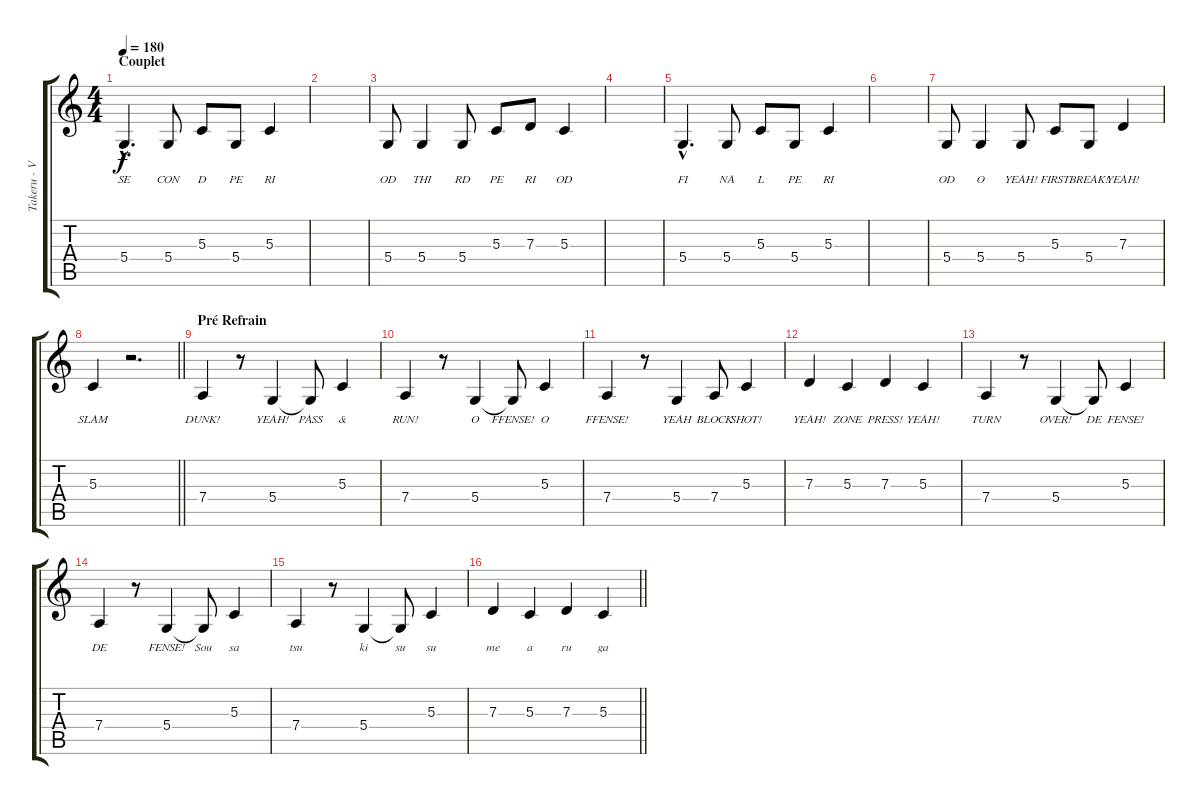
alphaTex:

\track ("Takeru - Vocals" "Takeru - V") {instrument clarinet}
\staff {score tabs}
\tuning (E4 B3 G3 D3 A2 D2) {hide}
\ts (4 4)
\section ("" "Couplet")
\tempo 180
\clef g2
\ks c
5.4{hac}.4{d lyrics (0 "SE") lyrics (1 "") lyrics (2 "") lyrics (3 "") lyrics (4 "") dy f} 5.4.8{lyrics (0 "CON") lyrics (1 "") lyrics (2 "") lyrics (3 "") lyrics (4 "")} 5.3.8{lyrics (0 "D") lyrics (1 "") lyrics (2 "") lyrics (3 "") lyrics (4 "")} 5.4.8{lyrics (0 "PE") lyrics (1 "") lyrics (2 "") lyrics (3 "") lyrics (4 "")} 5.3.4{lyrics (0 "RI") lyrics (1 "") lyrics (2 "") lyrics (3 "") lyrics (4 "")} |
|
5.4.8{lyrics (0 "OD") lyrics (1 "") lyrics (2 "") lyrics (3 "") lyrics (4 "")} 5.4.4{lyrics (0 "THI") lyrics (1 "") lyrics (2 "") lyrics (3 "") lyrics (4 "")} 5.4.8{lyrics (0 "RD") lyrics (1 "") lyrics (2 "") lyrics (3 "") lyrics (4 "")} 5.3.8{lyrics (0 "PE") lyrics (1 "") lyrics (2 "") lyrics (3 "") lyrics (4 "")} 7.3.8{lyrics (0 "RI") lyrics (1 "") lyrics (2 "") lyrics (3 "") lyrics (4 "")} 5.3.4{lyrics (0 "OD") lyrics (1 "") lyrics (2 "") lyrics (3 "") lyrics (4 "")} |
|
5.4{hac}.4{d lyrics (0 "FI") lyrics (1 "") lyrics (2 "") lyrics (3 "") lyrics (4 "")} 5.4.8{lyrics (0 "NA") lyrics (1 "") lyrics (2 "") lyrics (3 "") lyrics (4 "")} 5.3.8{lyrics (0 "L") lyrics (1 "") lyrics (2 "") lyrics (3 "") lyrics (4 "")} 5.4.8{lyrics (0 "PE") lyrics (1 "") lyrics (2 "") lyrics (3 "") lyrics (4 "")} 5.3.4{lyrics (0 "RI") lyrics (1 "") lyrics (2 "") lyrics (3 "") lyrics (4 "")} |
|
5.4.8{lyrics (0 "OD") lyrics (1 "") lyrics (2 "") lyrics (3 "") lyrics (4 "")} 5.4.4{lyrics (0 "O") lyrics (1 "") lyrics (2 "") lyrics (3 "") lyrics (4 "")} 5.4.8{lyrics (0 "YEAH!") lyrics (1 "") lyrics (2 "") lyrics (3 "") lyrics (4 "")} 5.3.8{lyrics (0 "FIRST") lyrics (1 "") lyrics (2 "") lyrics (3 "") lyrics (4 "")} 5.4.8{lyrics (0 "BREAK!") lyrics (1 "") lyrics (2 "") lyrics (3 "") lyrics (4 "")} 7.3.4{lyrics (0 "YEAH!") lyrics (1 "") lyrics (2 "") lyrics (3 "") lyrics (4 "")} |
\barLineRight lightlight
5.3.4{lyrics (0 "SLAM") lyrics (1 "") lyrics (2 "") lyrics (3 "") lyrics (4 "")} r.2{d} |
\section ("" "Pré Refrain")
7.4.4{lyrics (0 "DUNK!") lyrics (1 "") lyrics (2 "") lyrics (3 "") lyrics (4 "")} r.8 5.4.4{lyrics (0 "YEAH!") lyrics (1 "") lyrics (2 "") lyrics (3 "") lyrics (4 "")} 5.4{t}.8{lyrics (0 "PASS") lyrics (1 "") lyrics (2 "") lyrics (3 "") lyrics (4 "")} 5.3.4{lyrics (0 "&") lyrics (1 "") lyrics (2 "") lyrics (3 "") lyrics (4 "")} |
7.4.4{lyrics (0 "RUN!") lyrics (1 "") lyrics (2 "") lyrics (3 "") lyrics (4 "")} r.8 5.4.4{lyrics (0 "O") lyrics (1 "") lyrics (2 "") lyrics (3 "") lyrics (4 "")} 5.4{t}.8{lyrics (0 "FFENSE!") lyrics (1 "") lyrics (2 "") lyrics (3 "") lyrics (4 "")} 5.3.4{lyrics (0 "O") lyrics (1 "") lyrics (2 "") lyrics (3 "") lyrics (4 "")} |
7.4.4{lyrics (0 "FFENSE!") lyrics (1 "") lyrics (2 "") lyrics (3 "") lyrics (4 "")} r.8 5.4.4{lyrics (0 "YEAH") lyrics (1 "") lyrics (2 "") lyrics (3 "") lyrics (4 "")} 7.4.8{lyrics (0 "BLOCK") lyrics (1 "") lyrics (2 "") lyrics (3 "") lyrics (4 "")} 5.3.4{lyrics (0 "SHOT!") lyrics (1 "") lyrics (2 "") lyrics (3 "") lyrics (4 "")} |
7.3.4{lyrics (0 "YEAH!") lyrics (1 "") lyrics (2 "") lyrics (3 "") lyrics (4 "")} 5.3.4{lyrics (0 "ZONE") lyrics (1 "") lyrics (2 "") lyrics (3 "") lyrics (4 "")} 7.3.4{lyrics (0 "PRESS!") lyrics (1 "") lyrics (2 "") lyrics (3 "") lyrics (4 "")} 5.3.4{lyrics (0 "YEAH!") lyrics (1 "") lyrics (2 "") lyrics (3 "") lyrics (4 "")} |
7.4.4{lyrics (0 "TURN") lyrics (1 "") lyrics (2 "") lyrics (3 "") lyrics (4 "")} r.8 5.4.4{lyrics (0 "OVER!") lyrics (1 "") lyrics (2 "") lyrics (3 "") lyrics (4 "")} 5.4{t}.8{lyrics (0 "DE") lyrics (1 "") lyrics (2 "") lyrics (3 "") lyrics (4 "")} 5.3.4{lyrics (0 "FENSE!") lyrics (1 "") lyrics (2 "") lyrics (3 "") lyrics (4 "")} |
7.4.4{lyrics (0 "DE") lyrics (1 "") lyrics (2 "") lyrics (3 "") lyrics (4 "")} r.8 5.4.4{lyrics (0 "FENSE!") lyrics (1 "") lyrics (2 "") lyrics (3 "") lyrics (4 "")} 5.4{t}.8{lyrics (0 "Sou") lyrics (1 "") lyrics (2 "") lyrics (3 "") lyrics (4 "")} 5.3.4{lyrics (0 "sa") lyrics (1 "") lyrics (2 "") lyrics (3 "") lyrics (4 "")} |
7.4.4{lyrics (0 "tsu") lyrics (1 "") lyrics (2 "") lyrics (3 "") lyrics (4 "")} r.8 5.4.4{lyrics (0 "ki") lyrics (1 "") lyrics (2 "") lyrics (3 "") lyrics (4 "")} 5.4{t}.8{lyrics (0 "su") lyrics (1 "") lyrics (2 "") lyrics (3 "") lyrics (4 "")} 5.3.4{lyrics (0 "su") lyrics (1 "") lyrics (2 "") lyrics (3 "") lyrics (4 "")} |
\barLineRight lightlight
7.3.4{lyrics (0 "me") lyrics (1 "") lyrics (2 "") lyrics (3 "") lyrics (4 "")} 5.3.4{lyrics (0 "a") lyrics (1 "") lyrics (2 "") lyrics (3 "") lyrics (4 "")} 7.3.4{lyrics (0 "ru") lyrics (1 "") lyrics (2 "") lyrics (3 "") lyrics (4 "")} 5.3.4{lyrics (0 "ga") lyrics (1 "") lyrics (2 "") lyrics (3 "") lyrics (4 "")}
